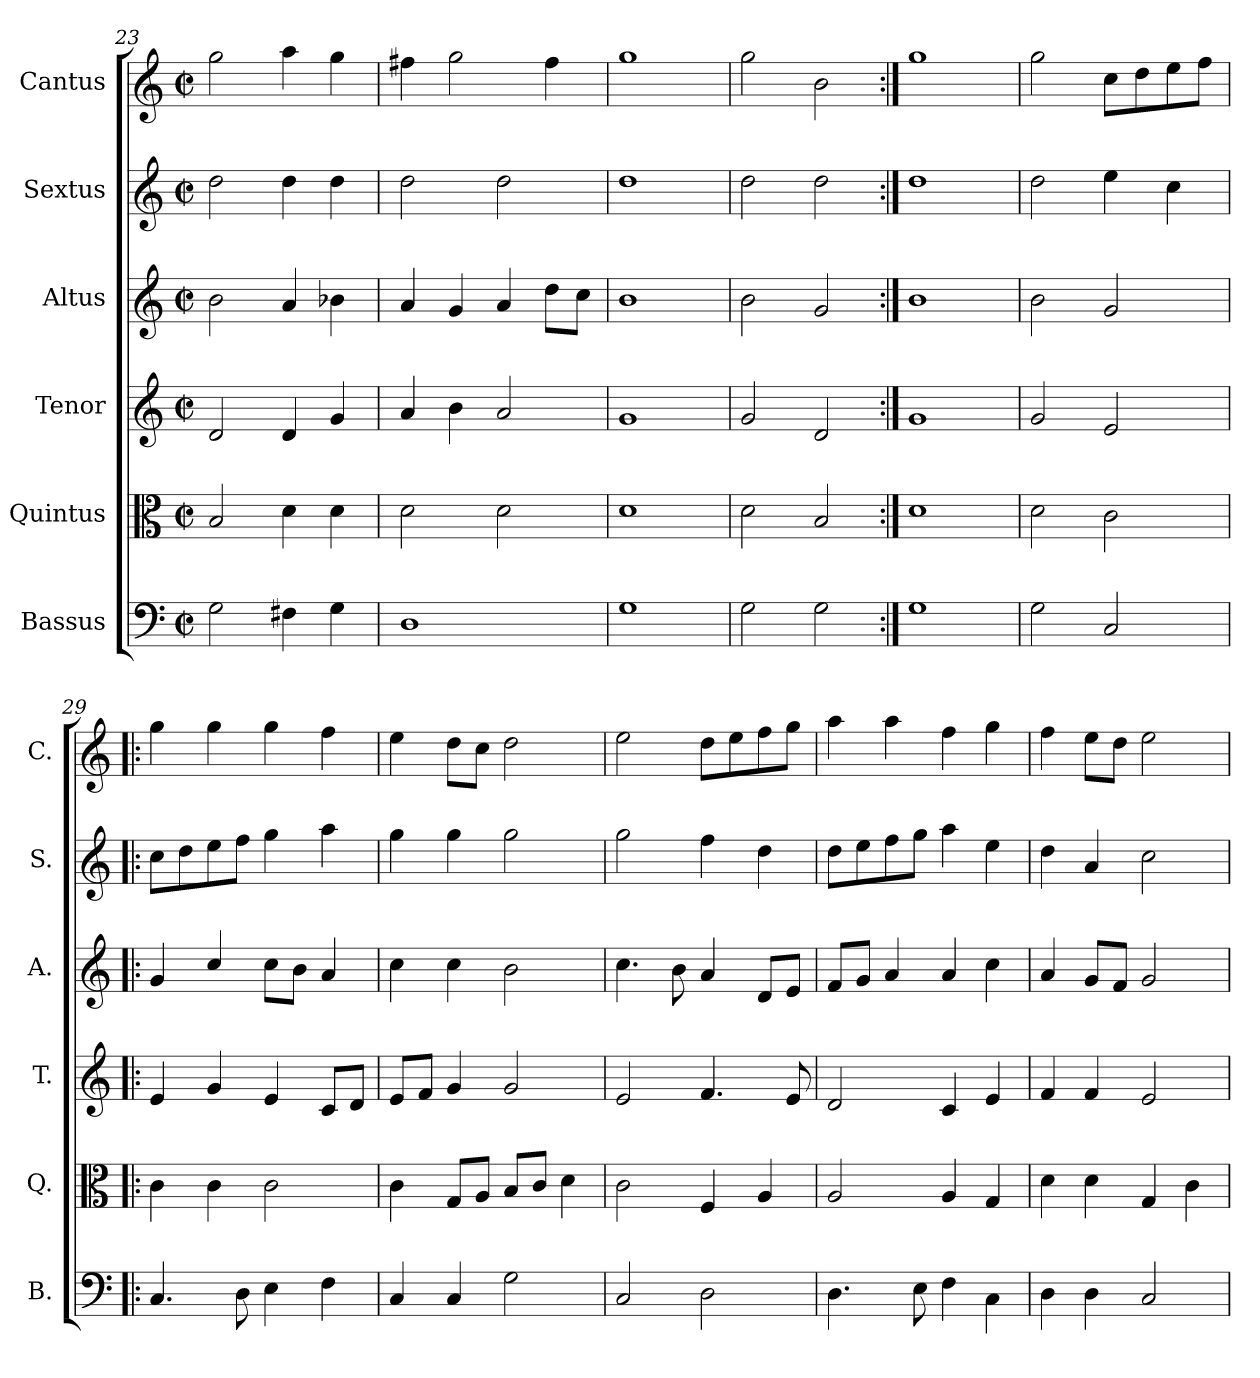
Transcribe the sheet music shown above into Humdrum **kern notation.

**kern	**kern	**kern	**kern	**kern	**kern
*part6	*part5	*part4	*part3	*part2	*part1
*staff6	*staff5	*staff4	*staff3	*staff2	*staff1
*I"Bassus	*I"Quintus	*I"Tenor	*I"Altus	*I"Sextus	*I"Cantus
*I'B.	*I'Q.	*I'T.	*I'A.	*I'S.	*I'C.
!!LO:LB:g=z
*clefF4	*clefC3	*clefG2	*clefG2	*clefG2	*clefG2
*k[]	*k[]	*k[]	*k[]	*k[]	*k[]
*M2/2	*M2/2	*M2/2	*M2/2	*M2/2	*M2/2
*met(c|)	*met(c|)	*met(c|)	*met(c|)	*met(c|)	*met(c|)
=23	=23	=23	=23	=23	=23
2G\	2B/	2d/	2b\	2dd\	2gg\
4F#X\	4d\	4d/	4a/	4dd\	4aa\
4G\	4d\	4g/	4b-X\	4dd\	4gg\
=24	=24	=24	=24	=24	=24
1D	2d\	4a/	4a/	2dd\	4ff#X\
.	.	4b\	4g/	.	2gg\
.	2d\	2a/	4a/	2dd\	.
.	.	.	8dd\L	.	4ff#\
.	.	.	8cc\J	.	.
=25	=25	=25	=25	=25	=25
1G	1d	1g	1b	1dd	1gg
=26	=26	=26	=26	=26	=26
2G\	2d\	2g/	2b\	2dd\	2gg\
2G\	2B/	2d/	2g/	2dd\	2b\
=27:|!	=27:|!	=27:|!	=27:|!	=27:|!	=27:|!
1G	1d	1g	1b	1dd	1gg
=28	=28	=28	=28	=28	=28
2G\	2d\	2g/	2b\	2dd\	2gg\
2C/	2c\	2e/	2g/	4ee\	8cc\L
.	.	.	.	.	8dd\
.	.	.	.	4cc\	8ee\
.	.	.	.	.	8ff\J
=29!|:	=29!|:	=29!|:	=29!|:	=29!|:	=29!|:
4.C/	4c\	4e/	4g/	8cc\L	4gg\
.	.	.	.	8dd\	.
.	4c\	4g/	4cc/	8ee\	4gg\
8D\	.	.	.	8ff\J	.
4E\	2c\	4e/	8cc\L	4gg\	4gg\
.	.	.	8b\J	.	.
4F\	.	8c/L	4a/	4aa\	4ff\
.	.	8d/J	.	.	.
=30	=30	=30	=30	=30	=30
4C/	4c\	8e/L	4cc\	4gg\	4ee\
.	.	8f/J	.	.	.
4C/	8G/L	4g/	4cc\	4gg\	8dd\L
.	8A/J	.	.	.	8cc\J
2G\	8B/L	2g/	2b\	2gg\	2dd\
.	8c/J	.	.	.	.
.	4d\	.	.	.	.
=31	=31	=31	=31	=31	=31
2C/	2c\	2e/	4.cc\	2gg\	2ee\
.	.	.	8b\	.	.
2D\	4F/	4.f/	4a/	4ff\	8dd\L
.	.	.	.	.	8ee\
.	4A/	.	8d/L	4dd\	8ff\
.	.	8e/	8e/J	.	8gg\J
=32	=32	=32	=32	=32	=32
4.D\	2A/	2d/	8f/L	8dd\L	4aa\
.	.	.	8g/J	8ee\	.
.	.	.	4a/	8ff\	4aa\
8E\	.	.	.	8gg\J	.
4F\	4A/	4c/	4a/	4aa\	4ff\
4C\	4G/	4e/	4cc\	4ee\	4gg\
!!LO:PB:g=z
=33	=33	=33	=33	=33	=33
4D\	4d\	4f/	4a/	4dd\	4ff\
4D\	4d\	4f/	8g/L	4a/	8ee\L
.	.	.	8f/J	.	8dd\J
2C/	4G/	2e/	2g/	2cc\	2ee\
.	4c\	.	.	.	.
=	=	=	=	=	=
*-	*-	*-	*-	*-	*-
